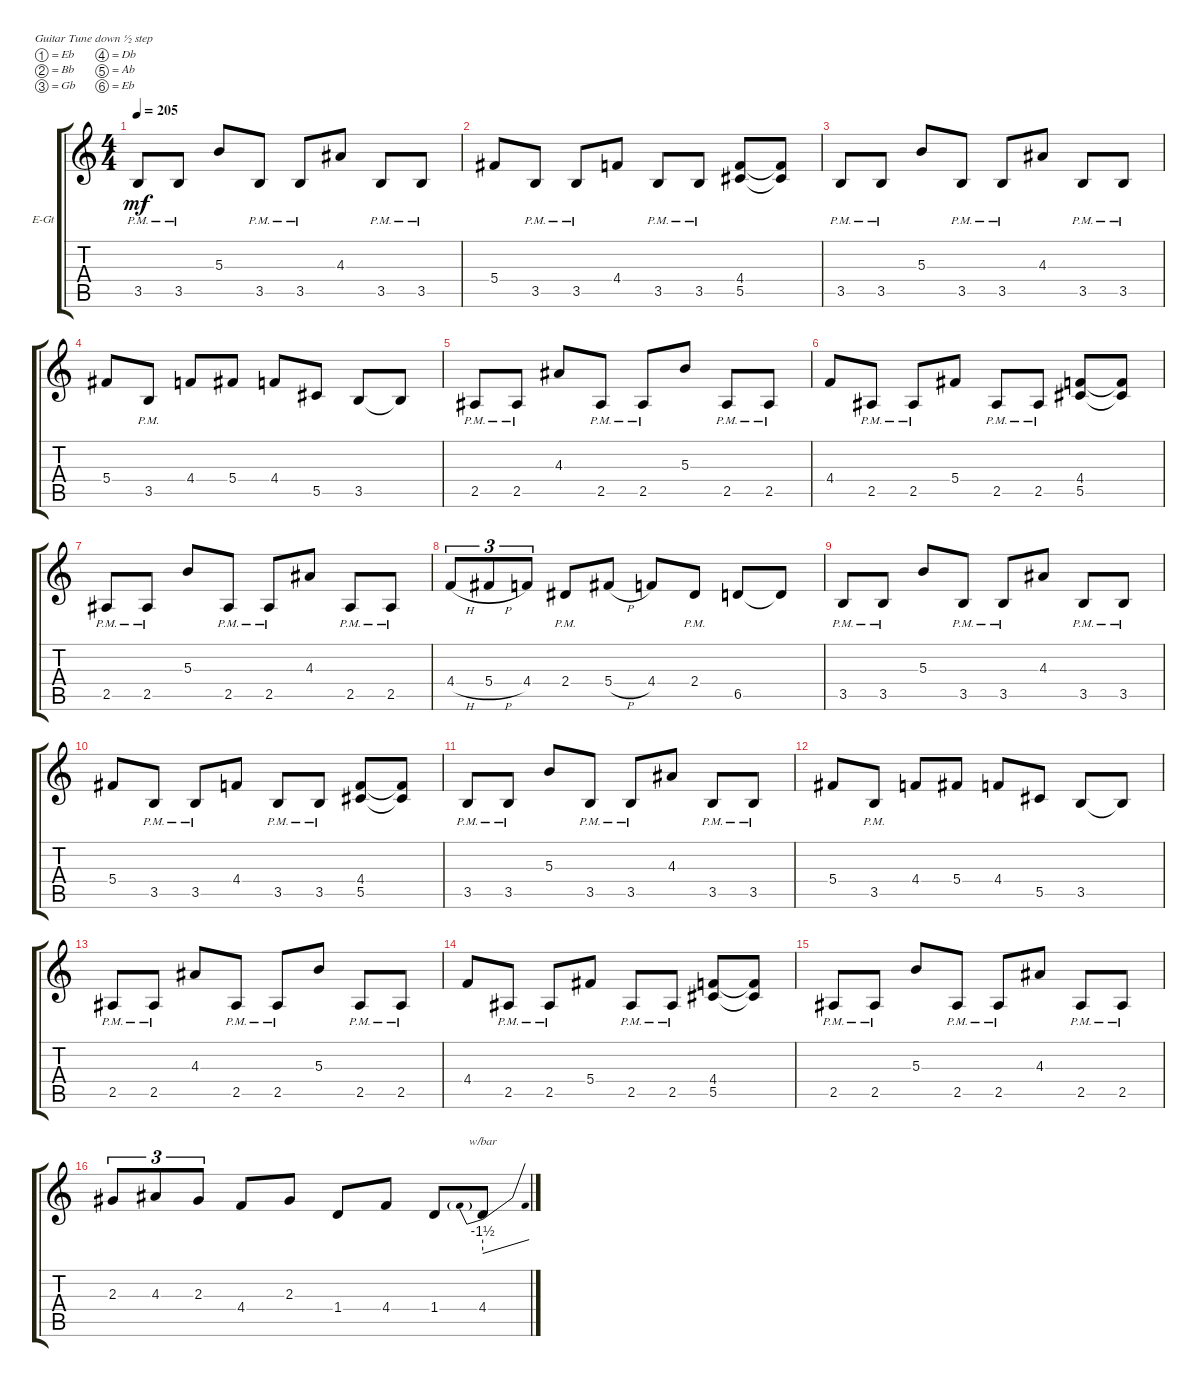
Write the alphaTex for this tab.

\bracketExtendMode groupsimilarinstruments
\firstSystemTrackNameOrientation horizontal
\otherSystemsTrackNameOrientation horizontal
\track ("left" "E-Gt") {instrument distortionguitar}
\staff {score tabs}
\tuning (Eb4 Bb3 Gb3 Db3 Ab2 Eb2)
\ts (4 4)
\tempo 205
\clef g2
\ks c
3.5{pm}.8{dy mf} 3.5{pm}.8 5.3.8 3.5{pm}.8 3.5{pm}.8 4.3.8 3.5{pm}.8 3.5{pm}.8 |
5.4.8 3.5{pm}.8 3.5{pm}.8 4.4.8 3.5{pm}.8 3.5{pm}.8 (5.5 4.4).8 (4.4{t} 5.5{t}).8 |
3.5{pm}.8 3.5{pm}.8 5.3.8 3.5{pm}.8 3.5{pm}.8 4.3.8 3.5{pm}.8 3.5{pm}.8 |
5.4.8 3.5{pm}.8 4.4.8 5.4.8 4.4.8 5.5.8 3.5.8 3.5{t}.8 |
2.5{pm}.8 2.5{pm}.8 4.3.8 2.5{pm}.8 2.5{pm}.8 5.3.8 2.5{pm}.8 2.5{pm}.8 |
4.4.8 2.5{pm}.8 2.5{pm}.8 5.4.8 2.5{pm}.8 2.5{pm}.8 (5.5 4.4).8 (4.4{t} 5.5{t}).8 |
2.5{pm}.8 2.5{pm}.8 5.3.8 2.5{pm}.8 2.5{pm}.8 4.3.8 2.5{pm}.8 2.5{pm}.8 |
4.4{h}.8{tu (3 2)} 5.4{h}.8{tu (3 2)} 4.4.8{tu (3 2)} 2.4{pm}.8 5.4{h}.8 4.4.8 2.4{pm}.8 6.5.8 6.5{t}.8 |
3.5{pm}.8 3.5{pm}.8 5.3.8 3.5{pm}.8 3.5{pm}.8 4.3.8 3.5{pm}.8 3.5{pm}.8 |
5.4.8 3.5{pm}.8 3.5{pm}.8 4.4.8 3.5{pm}.8 3.5{pm}.8 (5.5 4.4).8 (4.4{t} 5.5{t}).8 |
3.5{pm}.8 3.5{pm}.8 5.3.8 3.5{pm}.8 3.5{pm}.8 4.3.8 3.5{pm}.8 3.5{pm}.8 |
5.4.8 3.5{pm}.8 4.4.8 5.4.8 4.4.8 5.5.8 3.5.8 3.5{t}.8 |
2.5{pm}.8 2.5{pm}.8 4.3.8 2.5{pm}.8 2.5{pm}.8 5.3.8 2.5{pm}.8 2.5{pm}.8 |
4.4.8 2.5{pm}.8 2.5{pm}.8 5.4.8 2.5{pm}.8 2.5{pm}.8 (5.5 4.4).8 (4.4{t} 5.5{t}).8 |
2.5{pm}.8 2.5{pm}.8 5.3.8 2.5{pm}.8 2.5{pm}.8 4.3.8 2.5{pm}.8 2.5{pm}.8 |
2.3.8{tu (3 2)} 4.3.8{tu (3 2)} 2.3.8{tu (3 2)} 4.4.8 2.3.8 1.4.8 4.4.8 1.4.8 4.4.8{tbe (predivedive default 0 -6 30 0)}
